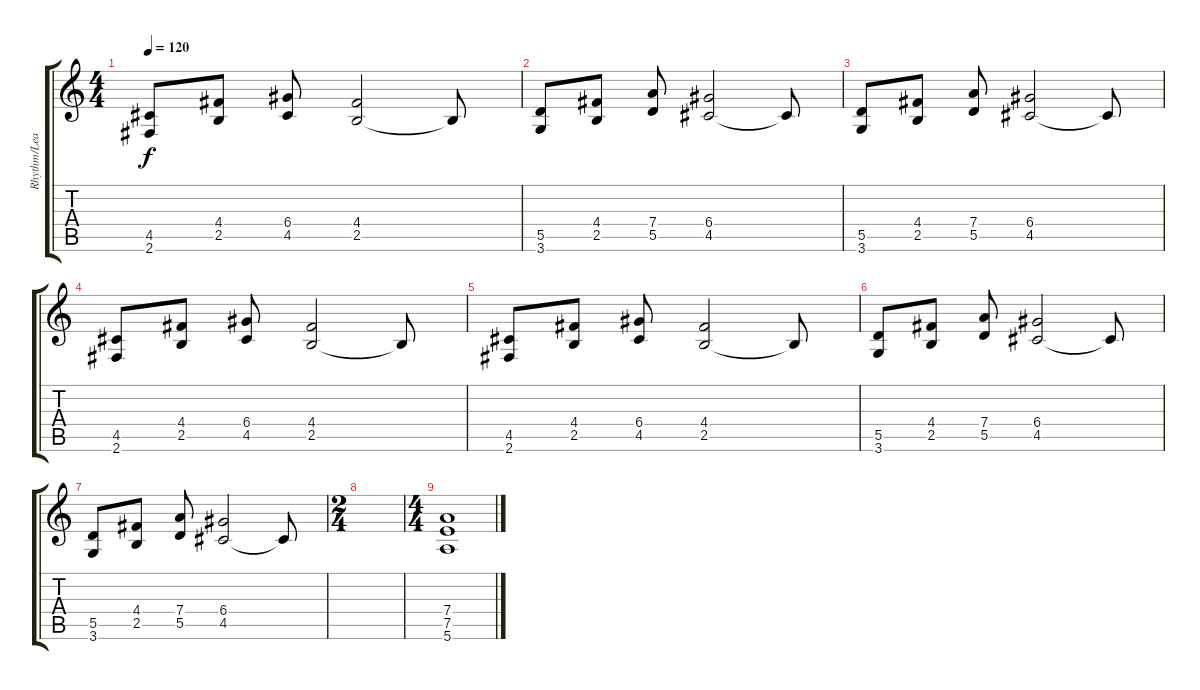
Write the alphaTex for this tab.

\track ("Rhythm/Lead" "Rhythm/Lea") {instrument distortionguitar}
\staff {score tabs}
\tuning (E4 B3 G3 D3 A2 E2) {hide}
\ts (4 4)
\tempo 120
\clef g2
\ks c
(4.5 2.6).8{dy f} (4.4 2.5).8 (6.4 4.5).8 (4.4 2.5).2 2.5{t}.8 |
(5.5 3.6).8 (4.4 2.5).8 (7.4 5.5).8 (6.4 4.5).2 4.5{t}.8 |
(5.5 3.6).8 (4.4 2.5).8 (7.4 5.5).8 (6.4 4.5).2 4.5{t}.8 |
(4.5 2.6).8 (4.4 2.5).8 (6.4 4.5).8 (4.4 2.5).2 2.5{t}.8 |
(4.5 2.6).8 (4.4 2.5).8 (6.4 4.5).8 (4.4 2.5).2 2.5{t}.8 |
(5.5 3.6).8 (4.4 2.5).8 (7.4 5.5).8 (6.4 4.5).2 4.5{t}.8 |
(5.5 3.6).8 (4.4 2.5).8 (7.4 5.5).8 (6.4 4.5).2 4.5{t}.8 |
\ts (2 4)
|
\ts (4 4)
(7.4 7.5 5.6).1{volume 0}
